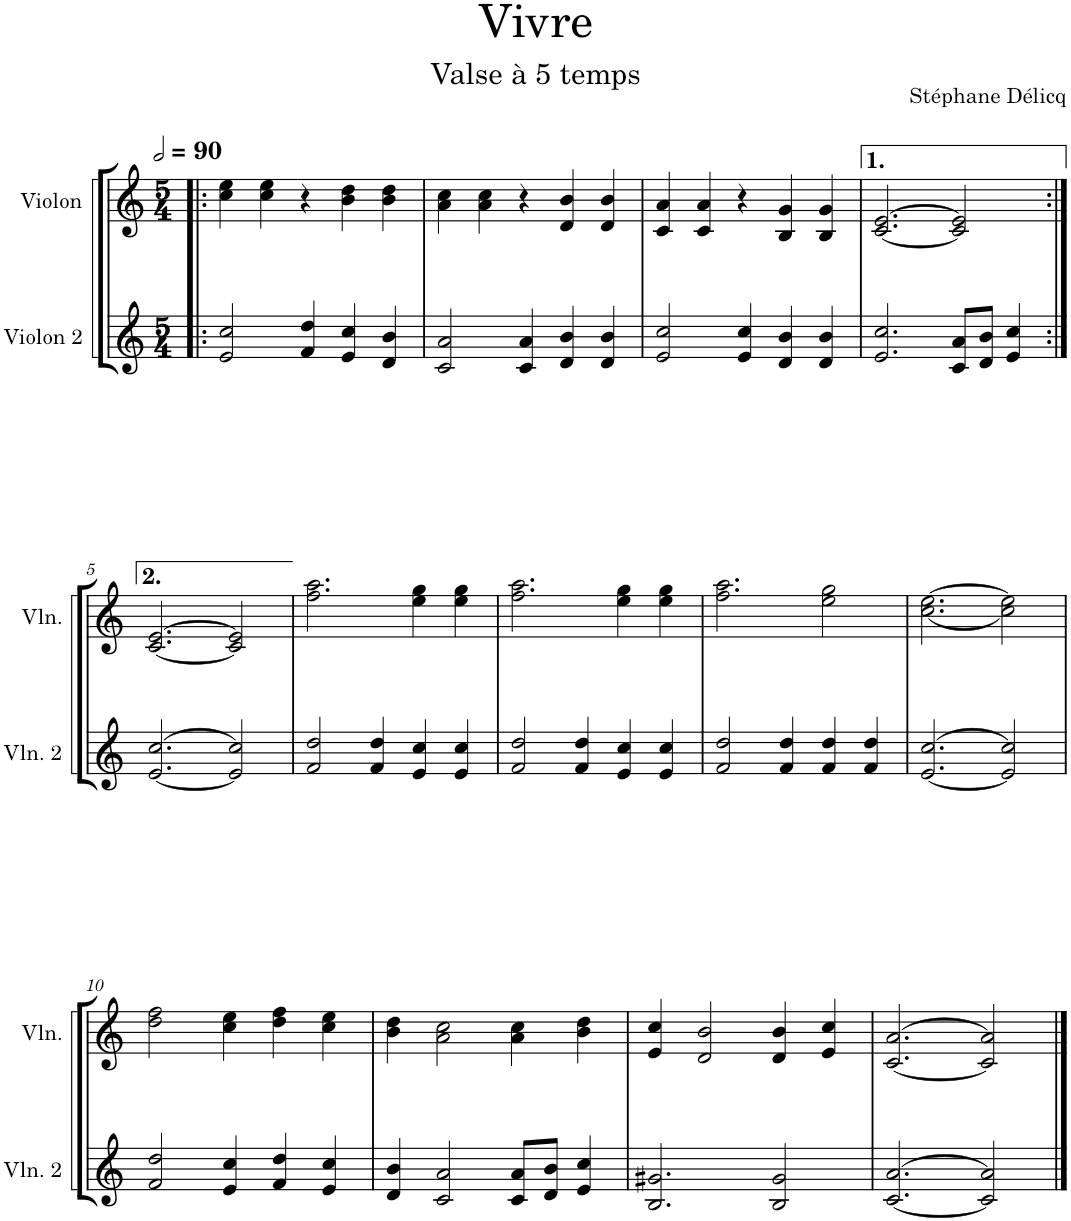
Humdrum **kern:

**kern	**kern
*part2	*part1
*staff2	*staff1
*I"Violon 2	*I"Violon
*I'Vln. 2	*I'Vln.
*clefG2	*clefG2
*k[]	*k[]
*M5/4	*M5/4
*MM180	*MM180
=1!|:	=1!|:
2e/ 2cc/	4cc\ 4ee\
.	4cc\ 4ee\
4f/ 4dd/	4r
4e/ 4cc/	4b\ 4dd\
4d/ 4b/	4b\ 4dd\
=2	=2
2c/ 2a/	4a\ 4cc\
.	4a\ 4cc\
4c/ 4a/	4r
4d/ 4b/	4d/ 4b/
4d/ 4b/	4d/ 4b/
=3	=3
2e/ 2cc/	4c/ 4a/
.	4c/ 4a/
4e/ 4cc/	4r
4d/ 4b/	4B/ 4g/
4d/ 4b/	4B/ 4g/
=4	=4
2.e/ 2.cc/	[2.c/ [2.e/
8c/ 8a/L	2c/] 2e/]
8d/ 8b/J	.
4e/ 4cc/	.
!!LO:LB:g=z
=5:|!	=5:|!
[2.e/ [2.cc/	[2.c/ [2.e/
2e/] 2cc/]	2c/] 2e/]
=6	=6
2f/ 2dd/	2.ff\ 2.aa\
4f/ 4dd/	.
4e/ 4cc/	4ee\ 4gg\
4e/ 4cc/	4ee\ 4gg\
=7	=7
2f/ 2dd/	2.ff\ 2.aa\
4f/ 4dd/	.
4e/ 4cc/	4ee\ 4gg\
4e/ 4cc/	4ee\ 4gg\
=8	=8
2f/ 2dd/	2.ff\ 2.aa\
4f/ 4dd/	.
4f/ 4dd/	2ee\ 2gg\
4f/ 4dd/	.
=9	=9
[2.e/ [2.cc/	[2.cc\ [2.ee\
2e/] 2cc/]	2cc\] 2ee\]
!!LO:LB:g=z
=10	=10
2f/ 2dd/	2dd\ 2ff\
4e/ 4cc/	4cc\ 4ee\
4f/ 4dd/	4dd\ 4ff\
4e/ 4cc/	4cc\ 4ee\
=11	=11
4d/ 4b/	4b\ 4dd\
2c/ 2a/	2a\ 2cc\
8c/ 8a/L	4a\ 4cc\
8d/ 8b/J	.
4e/ 4cc/	4b\ 4dd\
=12	=12
2.B/ 2.g#X/	4e/ 4cc/
.	2d/ 2b/
2B/ 2g#/	4d/ 4b/
.	4e/ 4cc/
=13	=13
[2.c/ [2.a/	[2.c/ [2.a/
2c/] 2a/]	2c/] 2a/]
==	==
*-	*-
